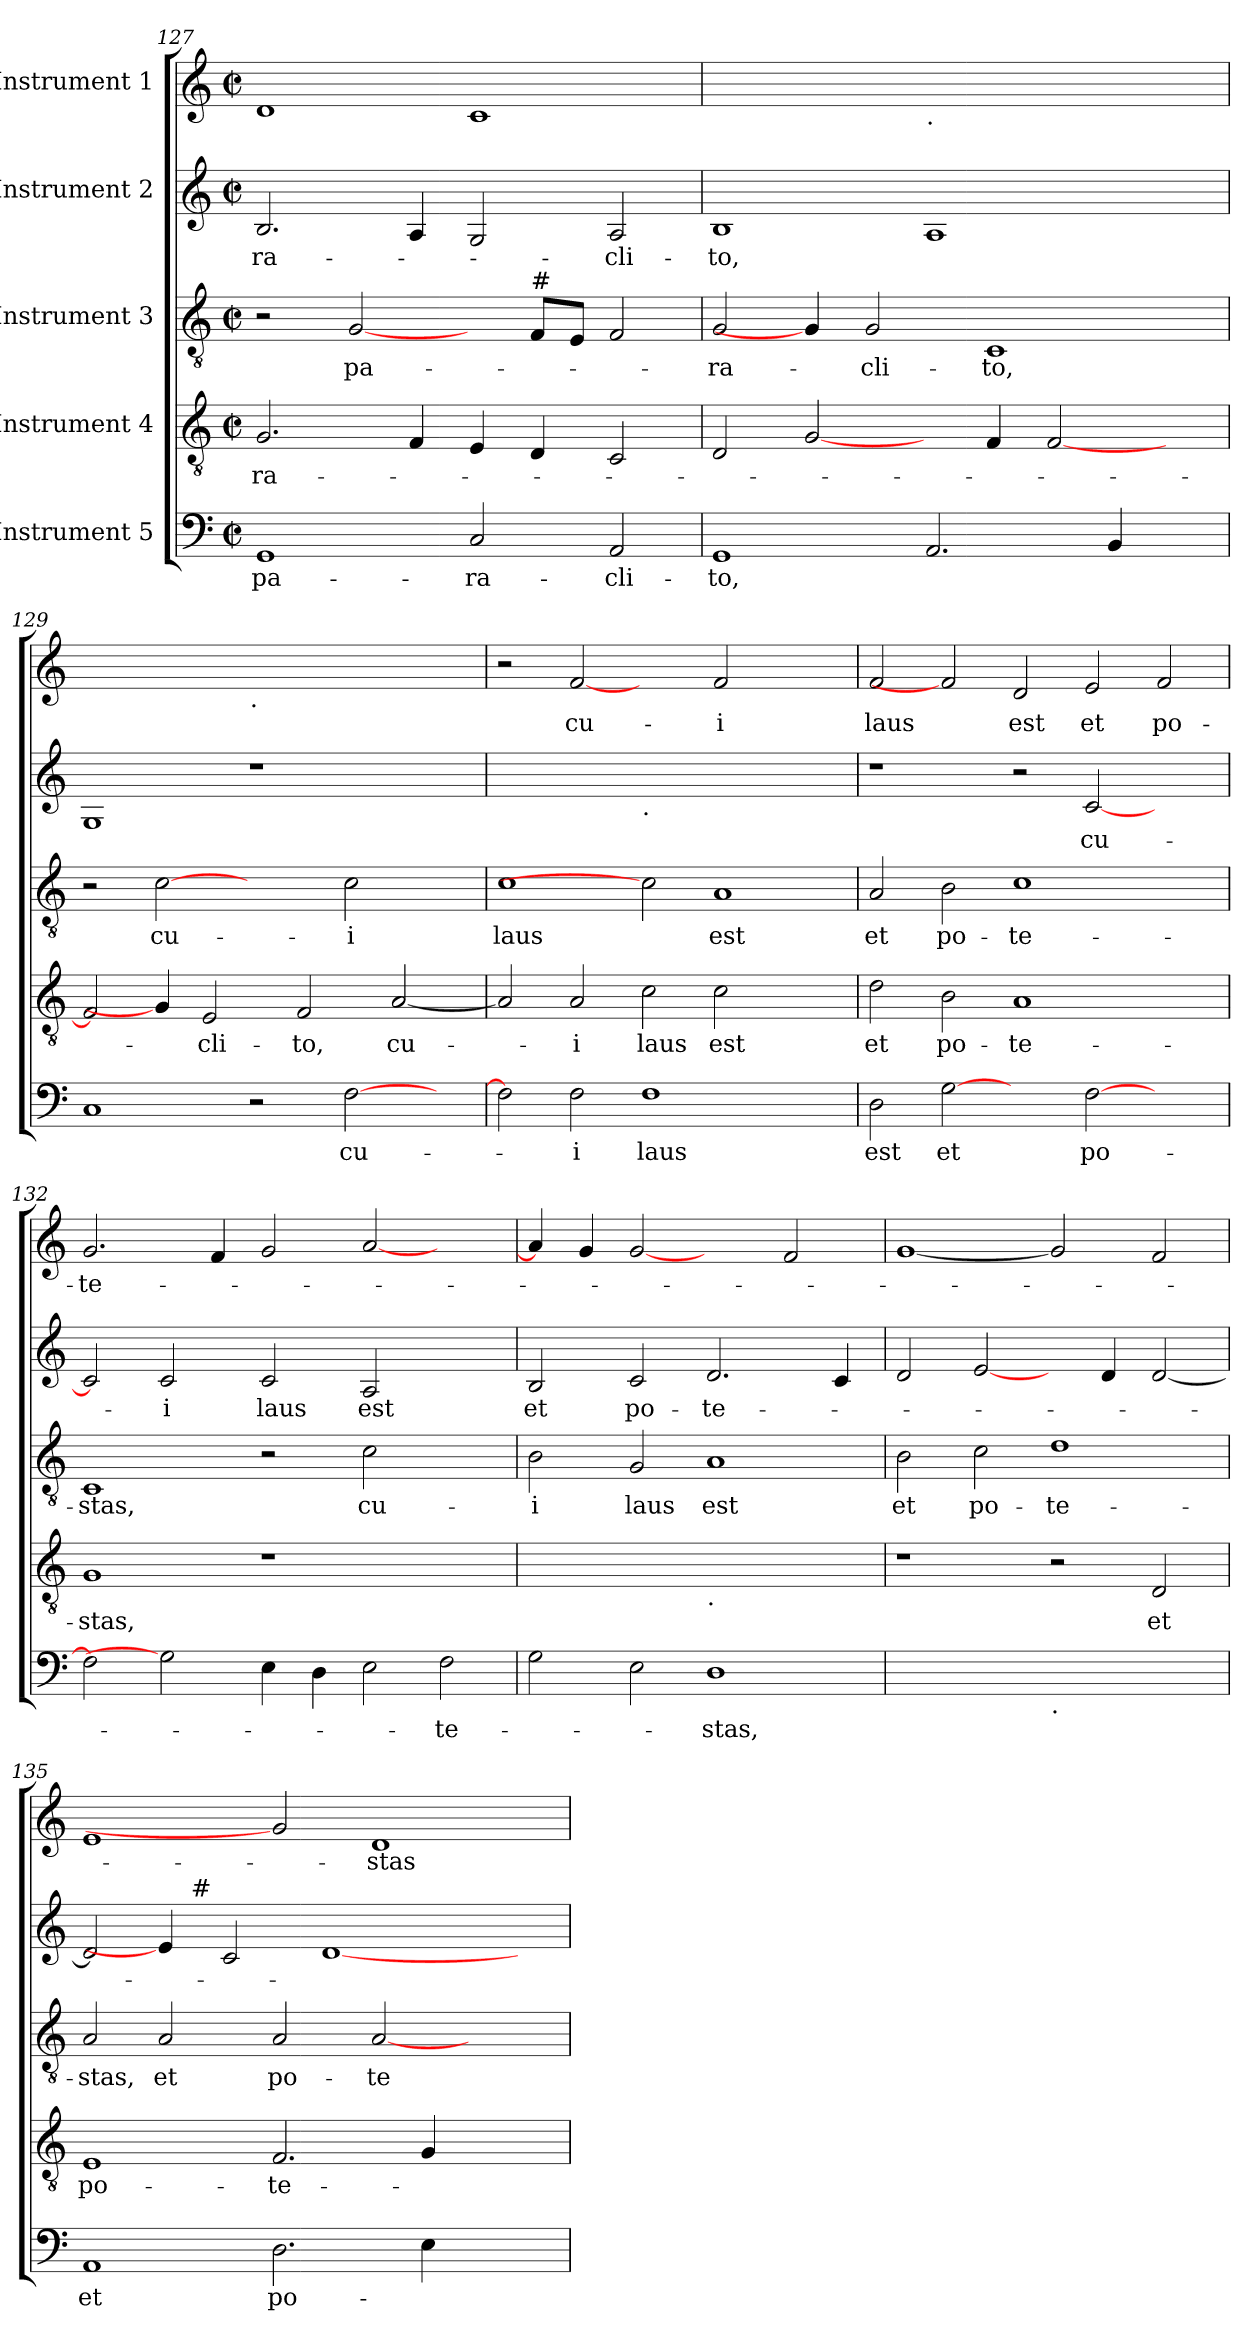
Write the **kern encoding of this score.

**kern	**text	**kern	**text	**kern	**text	**kern	**text	**kern	**text
*part5	*part5	*part4	*part4	*part3	*part3	*part2	*part2	*part1	*part1
*staff5	*staff5	*staff4	*staff4	*staff3	*staff3	*staff2	*staff2	*staff1	*staff1
*I"Instrument 5	*	*I"Instrument 4	*	*I"Instrument 3	*	*I"Instrument 2	*	*I"Instrument 1	*
*clefF4	*	*clefGv2	*	*clefGv2	*	*clefG2	*	*clefG2	*
*k[]	*	*k[]	*	*k[]	*	*k[]	*	*k[]	*
*M2/2	*	*M2/2	*	*M2/2	*	*M2/2	*	*M2/2	*
*met(c|)	*	*met(c|)	*	*met(c|)	*	*met(c|)	*	*met(c|)	*
=127	=127	=127	=127	=127	=127	=127	=127	=127	=127
!	!LO:LY:b	!	!LO:LY:b	!	!	!	!LO:LY:b	!	!
1GG	pa-	2.G/	-ra-	2r	.	2.B/	-ra-	1d	.
!	!	!	!	!	!LO:LY:b	!	!	!	!
.	.	.	.	[2G/	pa-	.	.	.	.
.	.	4F/	.	.	.	4A/	.	.	.
!	!LO:LY:b	!	!	!	!	!	!	!	!
2C/	-ra-	4E/	.	4ryy	.	2G/	.	1c	.
!	!	!	!	!LO:TX:a:t=#	!	!	!	!	!
.	.	4D/	.	8F/L	.	.	.	.	.
.	.	.	.	8E/J	.	.	.	.	.
!	!LO:LY:b	!	!	!	!	!	!LO:LY:b	!	!
2AA/	-cli-	2C/	.	2F/	.	2A/	-cli-	.	.
=128	=128	=128	=128	=128	=128	=128	=128	=128	=128
!	!LO:LY:b	!	!	!	!LO:LY:b	!	!LO:LY:b	!	!
1GG	-to,	2D/	.	2G/	-ra-	1B	-to,	1ryy	.
.	.	[2G/	.	4G/]	.	.	.	.	.
!	!	!	!	!	!LO:LY:b	!	!	!	!
.	.	.	.	2G/	-cli-	.	.	.	.
!	!	!	!	!	!	!	!	!LO:TX:b:t=.	!
2.AA/	.	4ryy	.	.	.	1A	.	1ryy	.
!	!	!	!	!	!LO:LY:b	!	!	!	!
.	.	4F/	.	1C	-to,	.	.	.	.
.	.	[<2F/	.	.	.	.	.	.	.
4BB/	.	.	.	.	.	.	.	.	.
4ryy	.	4ryy	.	.	.	4ryy	.	4ryy	.
=129	=129	=129	=129	=129	=129	=129	=129	=129	=129
1C	.	2F/]	.	2r	.	1G	.	1ryy	.
!	!	!	!	!	!LO:LY:b	!	!	!	!
.	.	4G/]	.	[2c	cu-	.	.	.	.
!	!	!	!LO:LY:b	!	!	!	!	!	!
.	.	2E/	-cli-	.	.	.	.	.	.
!	!	!	!	!	!	!	!	!LO:TX:b:t=.	!
2r	.	.	.	2ryy	.	1r	.	1ryy	.
!	!	!	!LO:LY:b	!	!	!	!	!	!
.	.	2F/	-to,	.	.	.	.	.	.
!	!LO:LY:b	!	!	!	!LO:LY:b	!	!	!	!
[>2F\	cu-	.	.	2c\	-i	.	.	.	.
!	!	!	!LO:LY:b	!	!	!	!	!	!
.	.	[<2A/	cu-	.	.	.	.	.	.
4ryy	.	.	.	4ryy	.	4ryy	.	4ryy	.
=130	=130	=130	=130	=130	=130	=130	=130	=130	=130
!	!	!	!	!	!LO:LY:b	!	!	!	!
2F\]	.	2A/]	.	1c	laus	1ryy	.	2r	.
!	!LO:LY:b	!	!LO:LY:b	!	!	!	!	!	!LO:LY:b
2F\	-i	2A/	-i	.	.	.	.	[2f	cu-
!	!	!	!	!	!	!LO:TX:b:t=.	!	!	!
!	!LO:LY:b	!	!LO:LY:b	!	!	!	!	!	!
1F	laus	2c\	laus	2c]	.	1.ryy	.	2ryy	.
!	!	!	!LO:LY:b	!	!LO:LY:b	!	!	!	!LO:LY:b
.	.	2c\	est	1A	est	.	.	2f/	-i
2ryy	.	2ryy	.	.	.	.	.	2ryy	.
!!LO:LB:g=z
=131	=131	=131	=131	=131	=131	=131	=131	=131	=131
!	!LO:LY:b	!	!LO:LY:b	!	!LO:LY:b	!	!	!	!LO:LY:b
2D\	est	2d\	et	2A/	et	1r	.	2f/	laus
!	!LO:LY:b	!	!LO:LY:b	!	!LO:LY:b	!	!	!	!
[2G	et	2B\	po-	2B\	po-	.	.	2f]	.
!	!	!	!LO:LY:b	!	!LO:LY:b	!	!	!	!LO:LY:b
2ryy	.	1A	-te-	1c	-te-	2r	.	2d/	est
!	!LO:LY:b	!	!	!	!	!	!LO:LY:b	!	!LO:LY:b
[>2F\	po-	.	.	.	.	[>2c/	cu-	2e/	et
!	!	!	!	!	!	!	!	!	!LO:LY:b
2ryy	.	2ryy	.	2ryy	.	2ryy	.	2f/	po-
!!LO:PB:g=z
=132	=132	=132	=132	=132	=132	=132	=132	=132	=132
!	!	!	!LO:LY:b	!	!LO:LY:b	!	!	!	!LO:LY:b
2F\]	.	1G	-stas,	1C	-stas,	2c/]	.	2.g/	-te-
!	!	!	!	!	!	!	!LO:LY:b	!	!
2G]	.	.	.	.	.	2c/	-i	.	.
.	.	.	.	.	.	.	.	4f/	.
!	!	!	!	!	!	!	!LO:LY:b	!	!
4E\	.	1r	.	2r	.	2c/	laus	2g/	.
4D\	.	.	.	.	.	.	.	.	.
!	!	!	!	!	!LO:LY:b	!	!LO:LY:b	!	!
2E\	.	.	.	2c\	cu-	2A/	est	[<2a/	.
!	!LO:LY:b	!	!	!	!	!	!	!	!
2F\	-te-	2ryy	.	2ryy	.	2ryy	.	2ryy	.
=133	=133	=133	=133	=133	=133	=133	=133	=133	=133
!	!	!	!	!	!LO:LY:b	!	!LO:LY:b	!	!
2G\	.	1ryy	.	2B\	-i	2B/	et	4a/]	.
.	.	.	.	.	.	.	.	4g/	.
!	!	!	!	!	!LO:LY:b	!	!LO:LY:b	!	!
2E\	.	.	.	2G/	laus	2c/	po-	[2g	.
!	!	!LO:TX:b:t=.	!	!	!	!	!	!	!
!	!LO:LY:b	!	!	!	!LO:LY:b	!	!LO:LY:b	!	!
1D	-stas,	1ryy	.	1A	est	2.d/	-te-	2ryy	.
.	.	.	.	.	.	.	.	2f/	.
.	.	.	.	.	.	4c/	.	.	.
=134	=134	=134	=134	=134	=134	=134	=134	=134	=134
!	!	!	!	!	!LO:LY:b	!	!	!	!
1ryy	.	1r	.	2B\	et	2d/	.	[1g	.
!	!	!	!	!	!LO:LY:b	!	!	!	!
.	.	.	.	2c\	po-	[2e/	.	.	.
!LO:TX:b:t=.	!	!	!	!	!	!	!	!	!
!	!	!	!	!	!LO:LY:b	!	!	!	!
1ryy	.	2r	.	1d	-te-	4ryy	.	2g]	.
.	.	.	.	.	.	4d/	.	.	.
!	!	!	!LO:LY:b	!	!	!	!	!	!
.	.	2D/	et	.	.	[<2d/	.	2f/	.
=135	=135	=135	=135	=135	=135	=135	=135	=135	=135
!	!LO:LY:b	!	!LO:LY:b	!	!LO:LY:b	!	!	!	!
*	*	*	*	*	*	*^	*	*	*
1AA	et	1E	po-	2A/	-stas,	2d/]	2ryy	.	1e	.
!	!	!	!	!	!LO:LY:b	!	!	!	!	!
.	.	.	.	2A/	et	4e/]	8ryy	.	.	.
!	!	!	!	!	!	!	!LO:TX:a:t=#	!	!	!
.	.	.	.	.	.	.	1...ryy	.	.	.
.	.	.	.	.	.	2c/	.	.	.	.
!	!LO:LY:b	!	!LO:LY:b	!	!LO:LY:b	!	!	!	!	!
2.D\	po-	2.F/	-te-	2A/	po-	.	.	.	2g]	.
.	.	.	.	.	.	[<1d	.	.	.	.
!	!	!	!	!	!LO:LY:b	!	!	!	!	!LO:LY:b
.	.	.	.	[<2A/	-te-	.	.	.	1d	-stas
4E\	.	4G/	.	.	.	.	.	.	.	.
2ryy	.	2ryy	.	2ryy	.	.	.	.	.	.
.	.	.	.	.	.	4ryy	.	.	.	.
*	*	*	*	*	*	*v	*v	*	*	*
=	=	=	=	=	=	=	=	=	=
*-	*-	*-	*-	*-	*-	*-	*-	*-	*-
